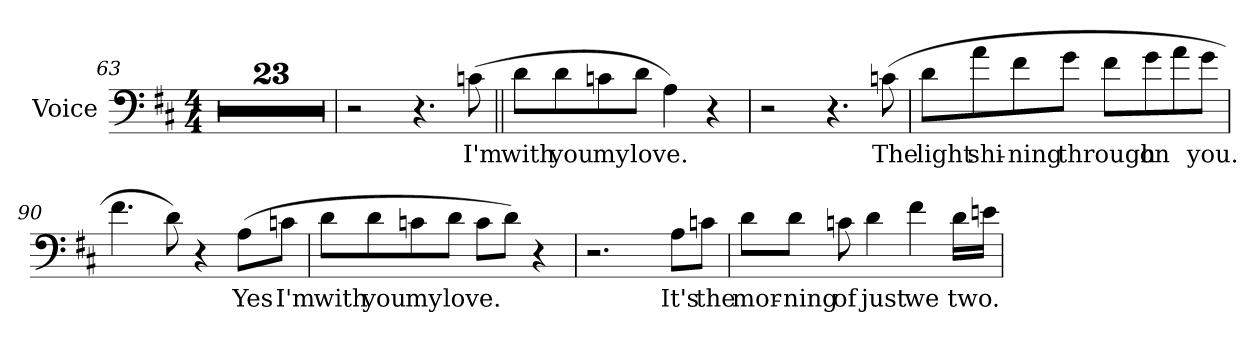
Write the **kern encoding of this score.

**kern	**text
*part1	*part1
*staff1	*staff1
*I"Voice	*
*I'Voice	*
*clefF4	*
*k[f#c#]	*
*D:	*
*M4/4	*
=63	=63
1r	.
=64	=64
1r	.
!!LO:LB:g=z
=65	=65
1r	.
=66	=66
1r	.
=67	=67
1r	.
=68	=68
1r	.
=69	=69
1r	.
=70	=70
1r	.
=71	=71
1r	.
=72	=72
1r	.
=73	=73
1r	.
!!LO:LB:g=z
=74	=74
1r	.
=75	=75
1r	.
=76	=76
1r	.
=77	=77
1r	.
=78	=78
1r	.
=79	=79
1r	.
=80	=80
1r	.
=81	=81
1r	.
=82	=82
1r	.
!!LO:LB:g=z
=83	=83
1r	.
=84	=84
1r	.
=85	=85
1r	.
=86	=86
2r	.
4.r	.
!	!LO:LY:b:color=#000000
(8cni\	I'm
=87||	=87||
!	!LO:LY:b:color=#000000
8di\L	with
!	!LO:LY:b:color=#000000
8di\	you
!	!LO:LY:b:color=#000000
8cni\	my
!	!LO:LY:b:color=#000000
8di\J	love.
4Ai\)	.
4r	.
=88	=88
2r	.
4.r	.
!	!LO:LY:b:color=#000000
(8cni\	The
!!LO:LB:g=z
=89	=89
!	!LO:LY:b:color=#000000
8di\L	light
!	!LO:LY:b:color=#000000
8ai\	shi-
!	!LO:LY:b:color=#000000
8f#i\	-ning
!	!LO:LY:b:color=#000000
8gi\J	through
8f#i\L	.
!	!LO:LY:b:color=#000000
8gi\	on
8ai\	.
!	!LO:LY:b:color=#000000
8gi\J	you.
=90	=90
4.f#i\	.
8di\)	.
4r	.
!	!LO:LY:b:color=#000000
(8Ai\L	Yes
!	!LO:LY:b:color=#000000
8cni\J	I'm
=91	=91
!	!LO:LY:b:color=#000000
8di\L	with
!	!LO:LY:b:color=#000000
8di\	you
!	!LO:LY:b:color=#000000
8cni\	my
!	!LO:LY:b:color=#000000
8di\J	love.
8ci\L	.
8di\J)	.
4r	.
=92	=92
2.r	.
!	!LO:LY:b:color=#000000
8Ai\L	It's
!	!LO:LY:b:color=#000000
8cni\J	the
!!LO:LB:g=z
=93	=93
!	!LO:LY:b:color=#000000
8di\L	mor-
!	!LO:LY:b:color=#000000
8di\J	-ning
!	!LO:LY:b:color=#000000
8cni\	of
!	!LO:LY:b:color=#000000
4di\	just
!	!LO:LY:b:color=#000000
4f#i\	we
!	!LO:LY:b:color=#000000
16di\LL	two.
16eni\JJ	.
=	=
*-	*-
